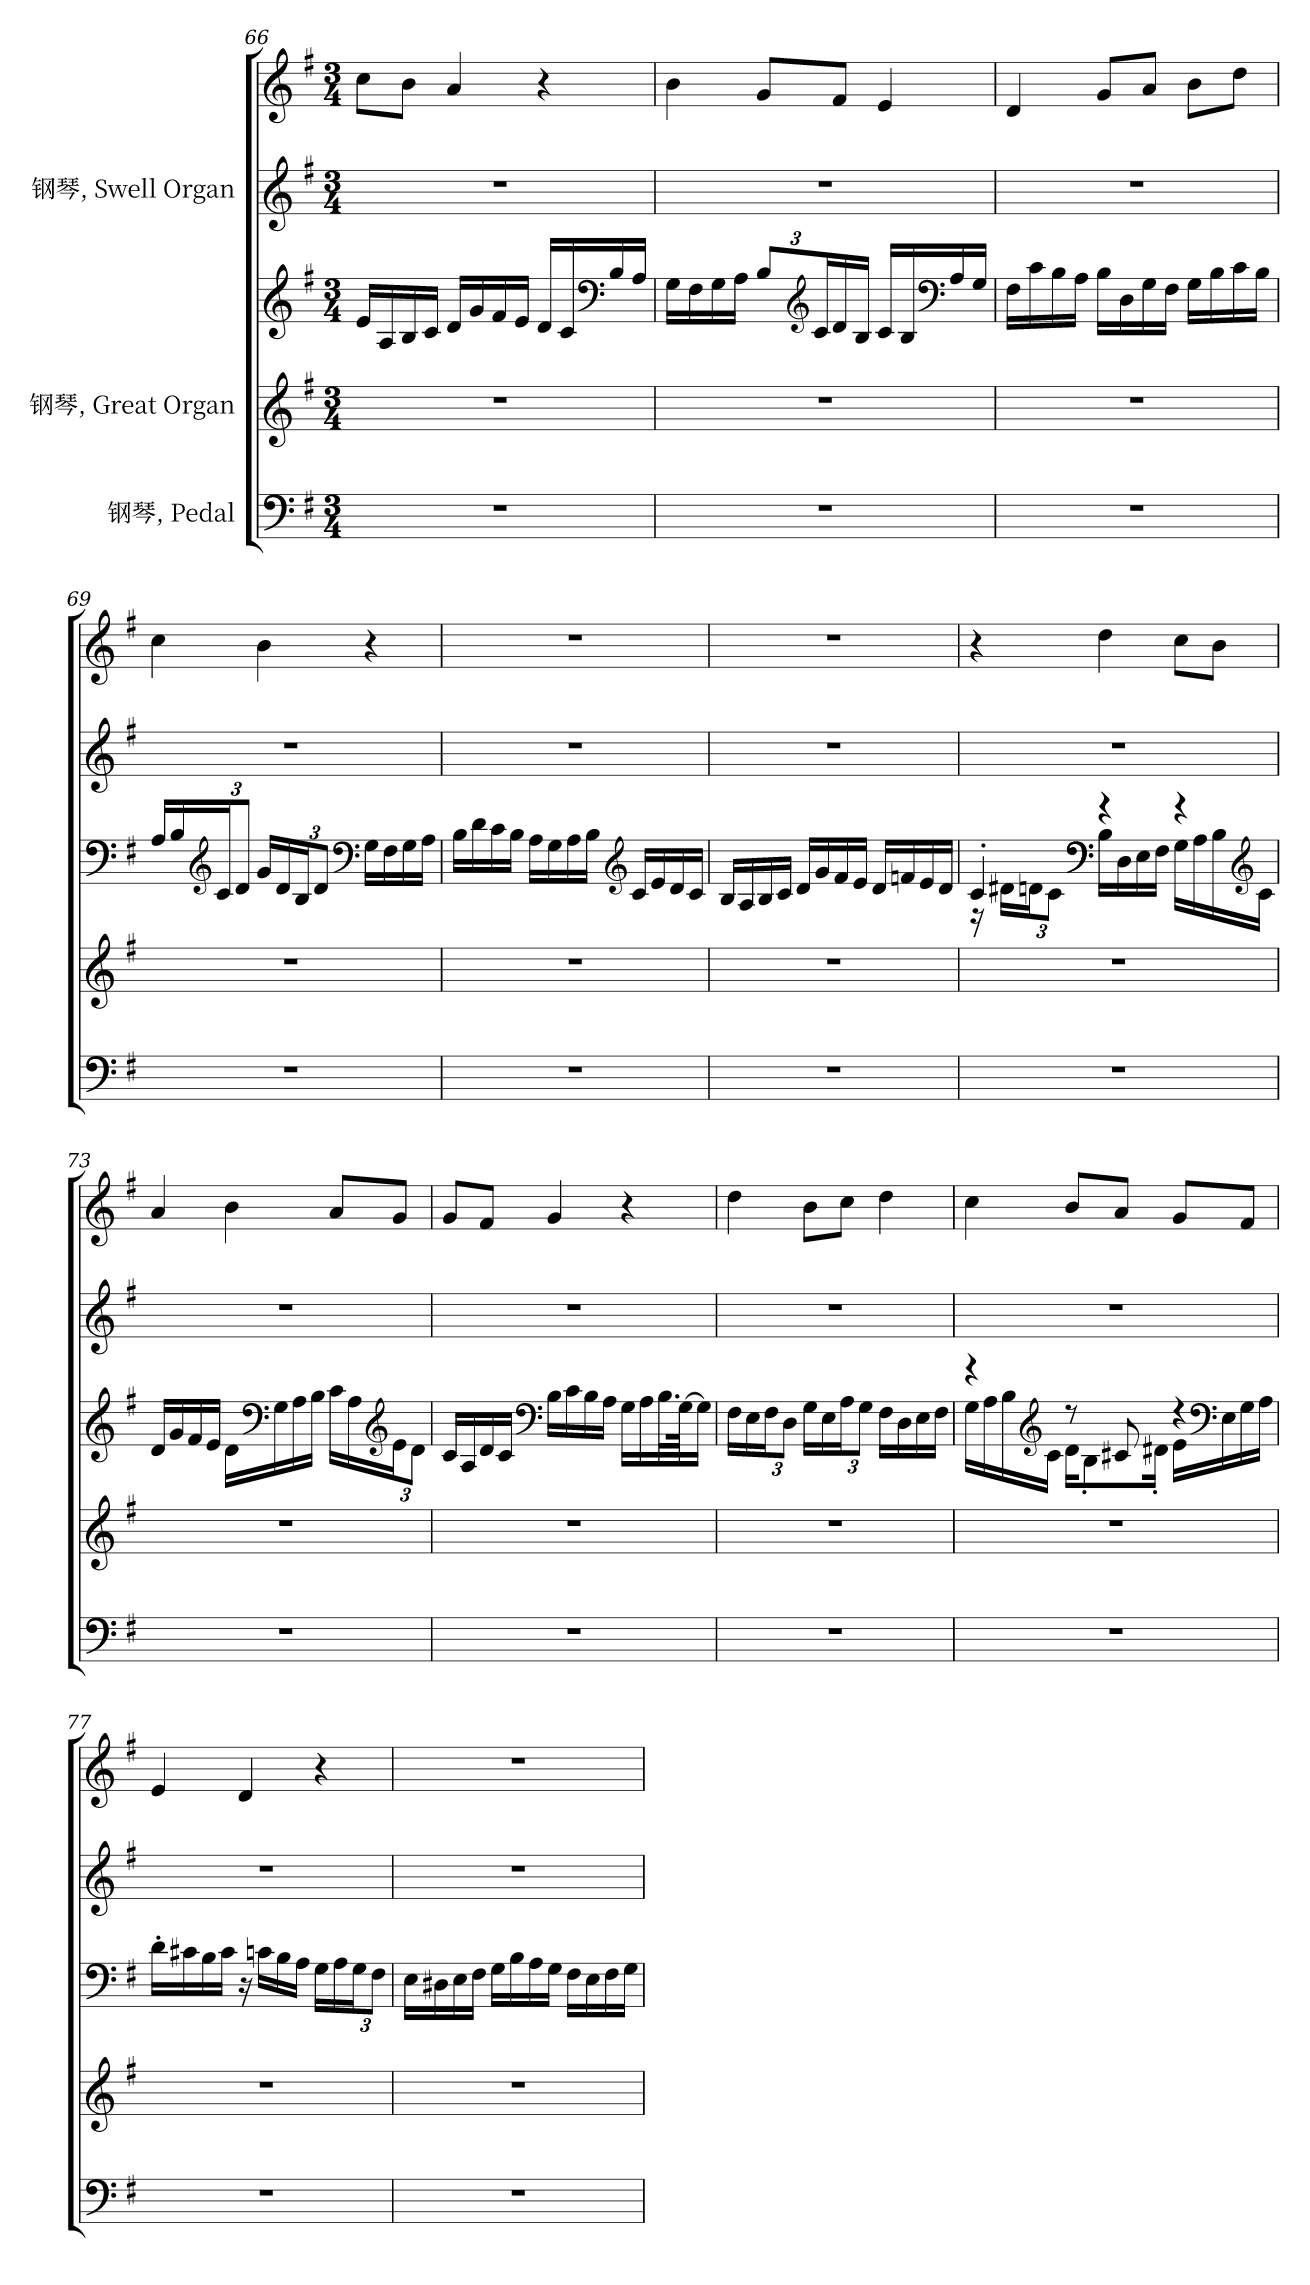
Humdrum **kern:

**kern	**kern	**kern	**kern	**kern
*part3	*part2	*part2	*part1	*part1
*staff5	*staff4	*staff3	*staff2	*staff1
*I"钢琴, Pedal	*I"钢琴, Great Organ	*	*I"钢琴, Swell Organ	*
!!LO:LB:g=z
*clefF4	*clefG2	*clefG2	*clefG2	*clefG2
*k[f#]	*k[f#]	*k[f#]	*k[f#]	*k[f#]
*M3/4	*M3/4	*M3/4	*M3/4	*M3/4
=66	=66	=66	=66	=66
2.r	2.r	16e/LL	2.r	8cc\L
.	.	16A/	.	.
.	.	16B/	.	8b\J
.	.	16c/JJ	.	.
.	.	16d/LL	.	4a/
.	.	16g/	.	.
.	.	16f#/	.	.
.	.	16e/JJ	.	.
.	.	16d/LL	.	4r
.	.	16c/	.	.
*	*	*clefF4	*	*
.	.	16B/	.	.
.	.	16A/JJ	.	.
=67	=67	=67	=67	=67
2.r	2.r	16G\LL	2.r	4b\
.	.	16F#\	.	.
.	.	16G\	.	.
.	.	16A\JJ	.	.
*	*	*Xbrackettup	*	*
.	.	12B/L	.	8g/L
*	*	*clefG2	*	*
.	.	24c/L	.	.
.	.	16d/	.	8f#/J
.	.	16B/JJ	.	.
.	.	16c/LL	.	4e/
.	.	16B/	.	.
*	*	*clefF4	*	*
.	.	16A/	.	.
.	.	16G/JJ	.	.
=68	=68	=68	=68	=68
2.r	2.r	16F#\LL	2.r	4d/
.	.	16c\	.	.
.	.	16B\	.	.
.	.	16A\JJ	.	.
.	.	16B\LL	.	8g/L
.	.	16D\	.	.
.	.	16G\	.	8a/J
.	.	16F#\JJ	.	.
.	.	16G\LL	.	8b\L
.	.	16B\	.	.
.	.	16c\	.	8dd\J
.	.	16B\JJ	.	.
!!LO:PB:g=z
=69	=69	=69	=69	=69
2.r	2.r	16A/LL	2.r	4cc\
.	.	16B/	.	.
*	*	*clefG2	*	*
.	.	24c/J	.	.
.	.	12d/J	.	.
.	.	16g/LL	.	4b\
.	.	16d/	.	.
.	.	24B/J	.	.
.	.	12d/J	.	.
*	*	*clefF4	*	*
.	.	16G\LL	.	4r
.	.	16F#\	.	.
.	.	16G\	.	.
.	.	16A\JJ	.	.
=70	=70	=70	=70	=70
2.r	2.r	16B\LL	2.r	2.r
.	.	16d\	.	.
.	.	16c\	.	.
.	.	16B\JJ	.	.
.	.	16A\LL	.	.
.	.	16G\	.	.
.	.	16A\	.	.
.	.	16B\JJ	.	.
*	*	*clefG2	*	*
.	.	16c/LL	.	.
.	.	16e/	.	.
.	.	16d/	.	.
.	.	16c/JJ	.	.
=71	=71	=71	=71	=71
2.r	2.r	16B/LL	2.r	2.r
.	.	16A/	.	.
.	.	16B/	.	.
.	.	16c/JJ	.	.
.	.	16d/LL	.	.
.	.	16g/	.	.
.	.	16f#/	.	.
.	.	16e/JJ	.	.
.	.	16d/LL	.	.
.	.	16fn/	.	.
.	.	16e/	.	.
.	.	16d/JJ	.	.
!!LO:LB:g=z
=72	=72	=72	=72	=72
*	*	*^	*	*
2.r	2.r	4c'/	16r	2.r	4r
.	.	.	16d#X\LL	.	.
.	.	.	24dn\J	.	.
.	.	.	12c\J	.	.
*	*	*clefF4	*	*	*
.	.	4r	16B\LL	.	4dd\
.	.	.	16D\	.	.
.	.	.	16E\	.	.
.	.	.	16F#\JJ	.	.
.	.	4r	16G\LL	.	8cc\L
.	.	.	16A\	.	.
.	.	.	16B\	.	8b\J
*	*	*clefG2	*	*	*
.	.	.	16c\JJ	.	.
*	*	*v	*v	*	*
=73	=73	=73	=73	=73
2.r	2.r	16d/LL	2.r	4a/
.	.	16g/	.	.
.	.	16f#/	.	.
.	.	16e/JJ	.	.
.	.	16d\LL	.	4b\
*	*	*clefF4	*	*
.	.	16G\	.	.
.	.	16A\	.	.
.	.	16B\JJ	.	.
.	.	16c\LL	.	8a/L
.	.	16A\	.	.
*	*	*clefG2	*	*
.	.	24e\J	.	8g/J
.	.	12d\J	.	.
!!LO:PB:g=z
=74	=74	=74	=74	=74
2.r	2.r	16c/LL	2.r	8g/L
.	.	16A/	.	.
.	.	16d/	.	8f#/J
.	.	16c/JJ	.	.
*	*	*clefF4	*	*
.	.	16B\LL	.	4g/
.	.	16c\	.	.
.	.	16B\	.	.
.	.	16A\JJ	.	.
.	.	16G\LL	.	4r
.	.	16A\	.	.
.	.	32.B\L	.	.
.	.	[64G\JK	.	.
.	.	16G\JJ]	.	.
=75	=75	=75	=75	=75
2.r	2.r	16F#\LL	2.r	4dd\
.	.	16E\	.	.
.	.	24F#\J	.	.
.	.	12D\J	.	.
.	.	16G\LL	.	8b\L
.	.	16E\	.	.
.	.	24A\J	.	8cc\J
.	.	12G\J	.	.
.	.	16F#\LL	.	4dd\
.	.	16D\	.	.
.	.	16E\	.	.
.	.	16F#\JJ	.	.
!!LO:LB:g=z
=76	=76	=76	=76	=76
*	*	*^	*	*
2.r	2.r	4r	16G\LL	2.r	4cc\
.	.	.	16A\	.	.
.	.	.	16B\	.	.
*	*	*clefG2	*	*	*
.	.	.	16c\JJ	.	.
.	.	8r	16d\KL	.	8b/L
.	.	.	8B'\	.	.
.	.	8c#X/	.	.	8a/J
.	.	.	16d#X'\Jk	.	.
.	.	4r	16e\LL	.	8g/L
*	*	*clefF4	*	*	*
.	.	.	16E\	.	.
.	.	.	16G\	.	8f#/J
.	.	.	16A\JJ	.	.
*	*	*v	*v	*	*
=77	=77	=77	=77	=77
2.r	2.r	16d'\LL	2.r	4e/
.	.	16c#X\	.	.
.	.	16B\	.	.
.	.	16c#\JJ	.	.
.	.	16r	.	4d/
.	.	16cn\LL	.	.
.	.	16B\	.	.
.	.	16A\JJ	.	.
.	.	16G\LL	.	4r
.	.	16A\	.	.
.	.	24G\J	.	.
.	.	12F#\J	.	.
!!LO:PB:g=z
=78	=78	=78	=78	=78
2.r	2.r	16E\LL	2.r	2.r
.	.	16D#X\	.	.
.	.	16E\	.	.
.	.	16F#\JJ	.	.
.	.	16G\LL	.	.
.	.	16B\	.	.
.	.	16A\	.	.
.	.	16G\JJ	.	.
.	.	16F#\LL	.	.
.	.	16E\	.	.
.	.	16F#\	.	.
.	.	16G\JJ	.	.
=	=	=	=	=
*-	*-	*-	*-	*-
